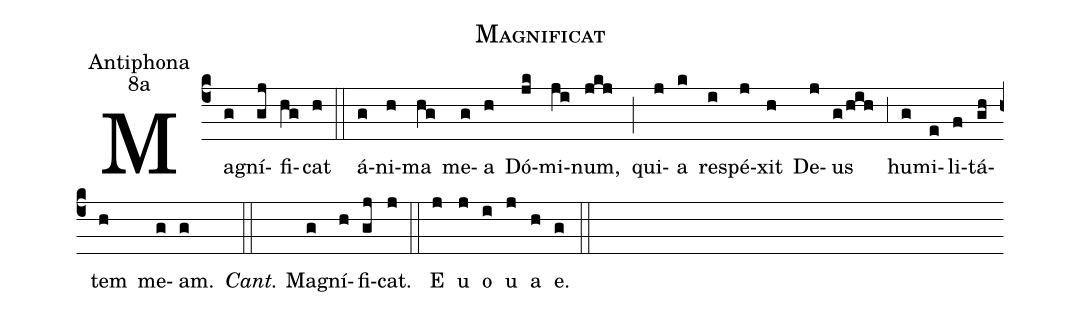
name:Magnificat;
office-part:Antiphona;
mode:8a;
%%
(c4) Ma(g)gní(gj)fi(hg)cat(h) (::) á(g)ni(h)ma(hg) me(g)a(h) Dó(jk)mi(ji)num,(jkj) (;) qui(j)a(k) re(i)spé(j)xit(h) De(j)us(g/hih) (;3) hu(g)mi(e)li(f)tá(gh)tem(h) me(g)am.(g) (::)
<i>Cant.</i> M{a}(g)gní(h)fi(gj)cat.(j) (::)
<eu> E(j) u(j) o(i) u(j) a(h) e.(g) </eu>(::)
